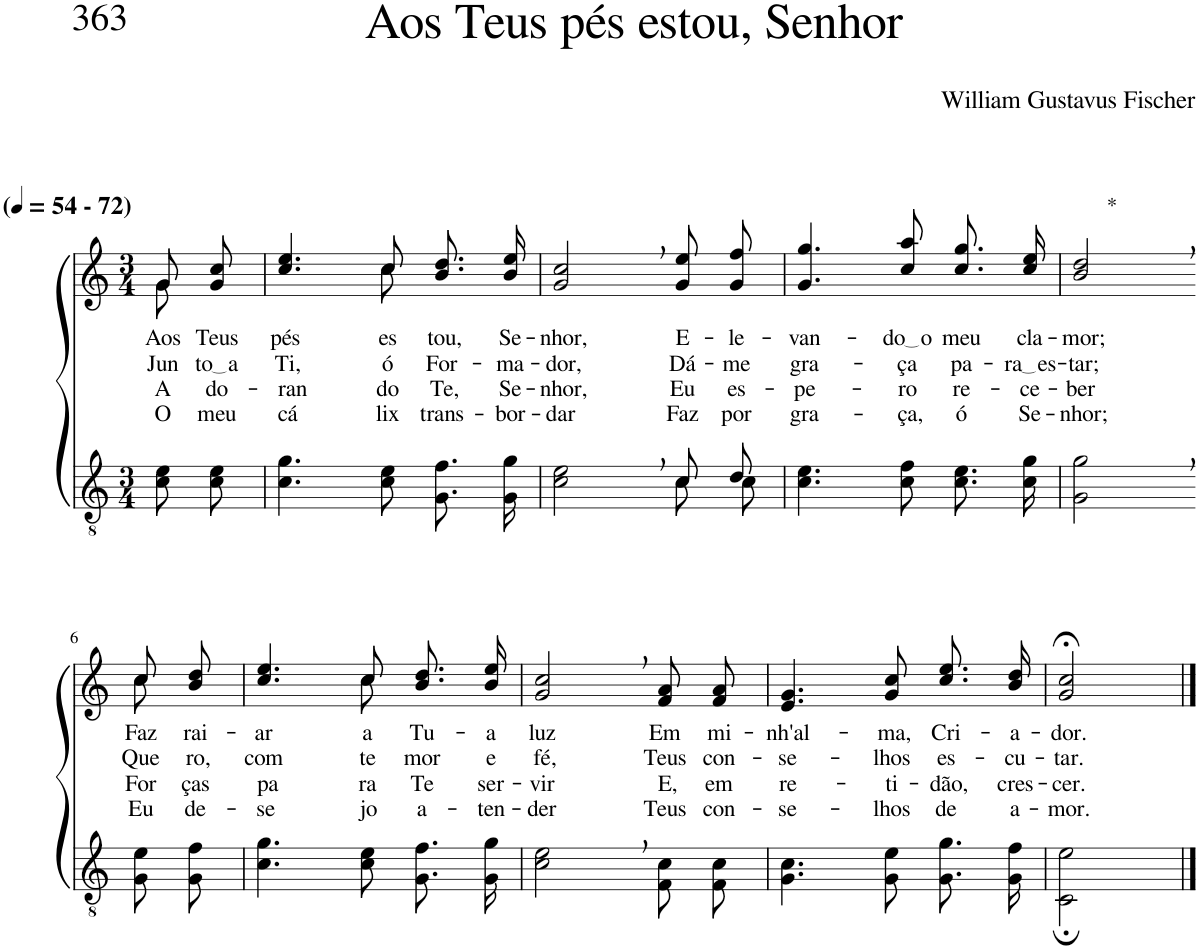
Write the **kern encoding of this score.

**kern	**kern	**text	**text	**text	**text
*part2	*part1	*part1	*part1	*part1	*part1
*staff2	*staff1	*staff1	*staff1	*staff1	*staff1
*I"Parte III e IV	*I"Parte I e II	*	*	*	*
*clefGv2	*clefG2	*	*	*	*
*Trd3c5	*Trd3c5	*	*	*	*
*k[]	*k[]	*	*	*	*
*M3/4	*M3/4	*	*	*	*
*MM54	*MM54	*	*	*	*
=1	=1	=1	=1	=1	=1
*	*^	*	*	*	*
!	!LO:TX:a:B:t=(	!	!	!	!	!
!	!LO:TX:a:B:t=- 72)	!	!	!	!	!
!	!	!	!LO:LY:b	!LO:LY:b	!LO:LY:b	!LO:LY:b
8c\ 8e\L	8g/L	8g\	Aos	Jun-	A-	O
!	!	!	!LO:LY:b	!LO:LY:b	!LO:LY:b	!LO:LY:b
8c\ 8e\J	8g/ 8cc/J	8ryy	Teus	to a	-do-	meu
=2	=2	=2	=2	=2	=2	=2
!	!	!	!LO:LY:b	!LO:LY:b	!LO:LY:b	!LO:LY:b
4.c\ 4.g\	4.cc/ 4.ee/	4.ryy	pés	Ti,	-ran-	cá-
!	!	!	!LO:LY:b	!LO:LY:b	!LO:LY:b	!LO:LY:b
8c\ 8e\	8cc/	8cc\	es-	ó	-do-	-lix
!	!	!	!LO:LY:b	!LO:LY:b	!LO:LY:b	!LO:LY:b
8.G\ 8.f\L	8.b\ 8.dd\L	4ryy	-tou,	For-	-Te,	trans-
!	!	!	!LO:LY:b	!LO:LY:b	!LO:LY:b	!LO:LY:b
16G\ 16g\Jk	16b\ 16ee\Jk	.	Se-	-ma-	Se-	-bor-
*	*v	*v	*	*	*	*
=3	=3	=3	=3	=3	=3
*^	*	*	*	*	*
!	!	!	!LO:LY:b	!LO:LY:b	!LO:LY:b	!LO:LY:b
2ryy	2c\ 2e\	2g/, 2cc/,	-nhor,	-dor,	-nhor,	-dar
!	!	!	!LO:LY:b	!LO:LY:b	!LO:LY:b	!LO:LY:b
8c/L	8c\L	8g\ 8ee\L	E-	Dá-	Eu	Faz
!	!	!	!LO:LY:b	!LO:LY:b	!LO:LY:b	!LO:LY:b
8d/J	8c\J	8g\ 8ff\J	-le-	-me	es-	por
=4	=4	=4	=4	=4	=4	=4
!	!	!	!LO:LY:b	!LO:LY:b	!LO:LY:b	!LO:LY:b
*v	*v	*	*	*	*	*
4.c\ 4.e\	4.g/ 4.gg/	-van-	gra-	-pe-	gra-
!	!	!LO:LY:b	!LO:LY:b	!LO:LY:b	!LO:LY:b
8c\ 8f\	8cc/ 8aa/	do o	-ça	-ro	-ça,
!	!	!LO:LY:b	!LO:LY:b	!LO:LY:b	!LO:LY:b
8.c\ 8.e\L	8.cc\ 8.gg\L	meu	pa-	re-	ó
!	!	!LO:LY:b	!LO:LY:b	!LO:LY:b	!LO:LY:b
16c\ 16g\Jk	16cc\ 16ee\Jk	cla-	ra es	-ce-	Se-
=5	=5	=5	=5	=5	=5
!	!LO:TX:a:t=*	!	!	!	!
!	!	!LO:LY:b	!LO:LY:b	!LO:LY:b	!LO:LY:b
2G\, 2g\,	2b/, 2dd/,	-mor;	-tar;	-ber	-nhor;
!!LO:LB:g=z
=6-	=6-	=6-	=6-	=6-	=6-
*	*^	*	*	*	*
!	!	!	!LO:LY:b	!LO:LY:b	!LO:LY:b	!LO:LY:b
8G\ 8e\L	8cc\L	8cc\	Faz	Que-	For-	Eu
!	!	!	!LO:LY:b	!LO:LY:b	!LO:LY:b	!LO:LY:b
8G\ 8f\J	8b\ 8dd\J	8ryy	rai-	-ro,	-ças	de-
=7	=7	=7	=7	=7	=7	=7
!	!	!	!LO:LY:b	!LO:LY:b	!LO:LY:b	!LO:LY:b
4.c\ 4.g\	4.cc/ 4.ee/	4.ryy	-ar	com	pa-	-se-
!	!	!	!LO:LY:b	!LO:LY:b	!LO:LY:b	!LO:LY:b
8c\ 8e\	8cc/	8cc\	a	te-	-ra	-jo
!	!	!	!LO:LY:b	!LO:LY:b	!LO:LY:b	!LO:LY:b
8.G\ 8.f\L	8.b\ 8.dd\L	4ryy	Tu-	-mor	Te	a-
!	!	!	!LO:LY:b	!LO:LY:b	!LO:LY:b	!LO:LY:b
16G\ 16g\Jk	16b\ 16ee\Jk	.	-a	e	ser-	-ten-
*	*v	*v	*	*	*	*
=8	=8	=8	=8	=8	=8
!	!	!LO:LY:b	!LO:LY:b	!LO:LY:b	!LO:LY:b
2c\, 2e\,	2g/, 2cc/,	luz	fé,	-vir	-der
!	!	!LO:LY:b	!LO:LY:b	!LO:LY:b	!LO:LY:b
8F/ 8c/L	8f/ 8a/L	Em	Teus	E,	Teus
!	!	!LO:LY:b	!LO:LY:b	!LO:LY:b	!LO:LY:b
8F/ 8c/J	8f/ 8a/J	mi-	con-	em	con-
=9	=9	=9	=9	=9	=9
!	!	!LO:LY:b	!LO:LY:b	!LO:LY:b	!LO:LY:b
4.G\ 4.c\	4.e/ 4.g/	-nh'al-	-se-	re-	-se-
!	!	!LO:LY:b	!LO:LY:b	!LO:LY:b	!LO:LY:b
8G\ 8e\	8g/ 8cc/	-ma,	-lhos	-ti-	-lhos
!	!	!LO:LY:b	!LO:LY:b	!LO:LY:b	!LO:LY:b
8.G\ 8.g\L	8.cc\ 8.ee\L	Cri-	es-	-dão,	de
!	!	!LO:LY:b	!LO:LY:b	!LO:LY:b	!LO:LY:b
16G\ 16f\Jk	16b\ 16dd\Jk	-a-	-cu-	cres-	a-
=10	=10	=10	=10	=10	=10
!	!	!LO:LY:b	!LO:LY:b	!LO:LY:b	!LO:LY:b
2C\; 2e\;	2g/;< 2cc/;<	-dor.	-tar.	-cer.	-mor.
==	==	==	==	==	==
*-	*-	*-	*-	*-	*-
